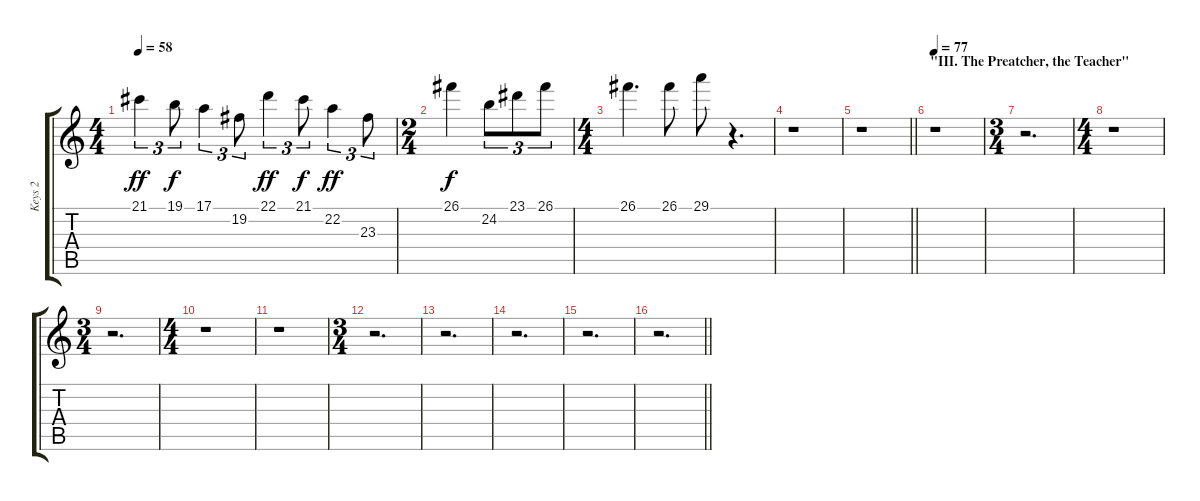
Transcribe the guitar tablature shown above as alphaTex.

\track ("Keys 2" "Keys 2") {instrument lead1square}
\staff {score tabs}
\tuning (E4 B3 G3 D3 A2 E2) {hide}
\ts (4 4)
\tempo 58
\clef g2
\ks c
21.1.4{tu (3 2) dy ff} 19.1.8{tu (3 2) dy f} 17.1.4{tu (3 2)} 19.2.8{tu (3 2)} 22.1.4{tu (3 2) dy ff} 21.1.8{tu (3 2) dy f} 22.2.4{tu (3 2) dy ff} 23.3.8{tu (3 2)} |
\ts (2 4)
26.1.4{dy f} 24.2.8{tu (3 2)} 23.1.8{tu (3 2)} 26.1.8{tu (3 2)} |
\ts (4 4)
26.1.4{d} 26.1.8 29.1.8 r.4{d} |
r.1 |
\barLineRight lightlight
r.1 |
\section ("" "\"III. The Preatcher, the Teacher\"")
\tempo 77
r.1 |
\ts (3 4)
r.2{d} |
\ts (4 4)
r.1 |
\ts (3 4)
r.2{d} |
\ts (4 4)
r.1 |
r.1 |
\ts (3 4)
r.2{d} |
r.2{d} |
r.2{d} |
r.2{d} |
\barLineRight lightlight
r.2{d}
